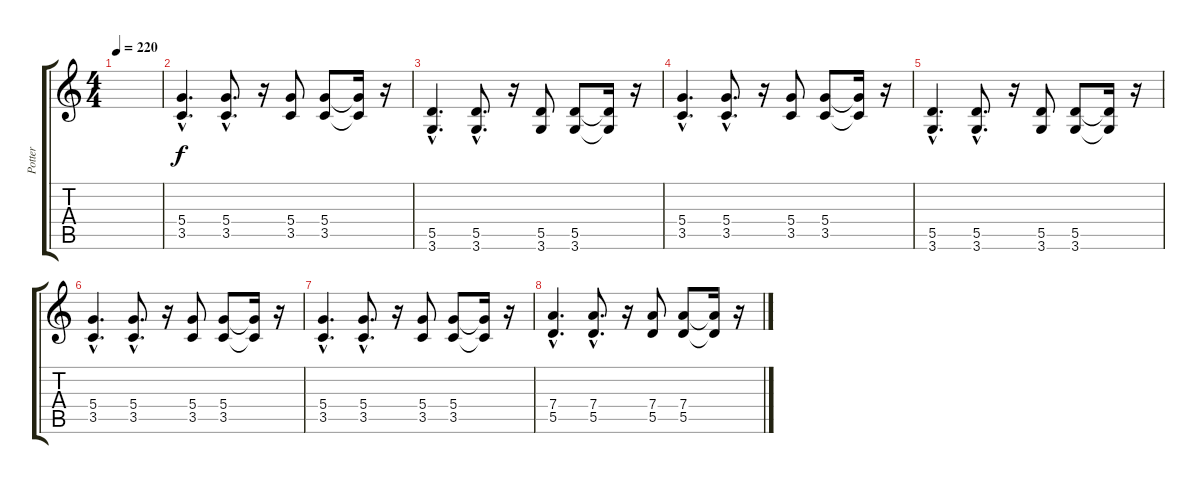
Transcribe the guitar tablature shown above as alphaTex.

\track ("Potter" "Potter") {instrument distortionguitar}
\staff {score tabs}
\tuning (E4 B3 G3 D3 A2 E2) {hide}
\ts (4 4)
\tempo 220
\clef g2
\ks c
|
(5.4{hac} 3.5{hac}).4{d volume 14} (5.4{hac} 3.5{hac}).8{d} r.16 (5.4 3.5).8 (5.4 3.5).8 (5.4{t} 3.5{t}).16 r.16 |
(5.5{hac} 3.6{hac}).4{d} (5.5{hac} 3.6{hac}).8{d} r.16 (5.5 3.6).8 (5.5 3.6).8 (5.5{t} 3.6{t}).16 r.16 |
(5.4{hac} 3.5{hac}).4{d} (5.4{hac} 3.5{hac}).8{d} r.16 (5.4 3.5).8 (5.4 3.5).8 (5.4{t} 3.5{t}).16 r.16 |
(5.5{hac} 3.6{hac}).4{d} (5.5{hac} 3.6{hac}).8{d} r.16 (5.5 3.6).8 (5.5 3.6).8 (5.5{t} 3.6{t}).16 r.16 |
(5.4{hac} 3.5{hac}).4{d} (5.4{hac} 3.5{hac}).8{d} r.16 (5.4 3.5).8 (5.4 3.5).8 (5.4{t} 3.5{t}).16 r.16 |
(5.4{hac} 3.5{hac}).4{d} (5.4{hac} 3.5{hac}).8{d} r.16 (5.4 3.5).8 (5.4 3.5).8 (5.4{t} 3.5{t}).16 r.16 |
(7.4{hac} 5.5{hac}).4{d} (7.4{hac} 5.5{hac}).8{d} r.16 (7.4 5.5).8 (7.4 5.5).8 (7.4{t} 5.5{t}).16 r.16
